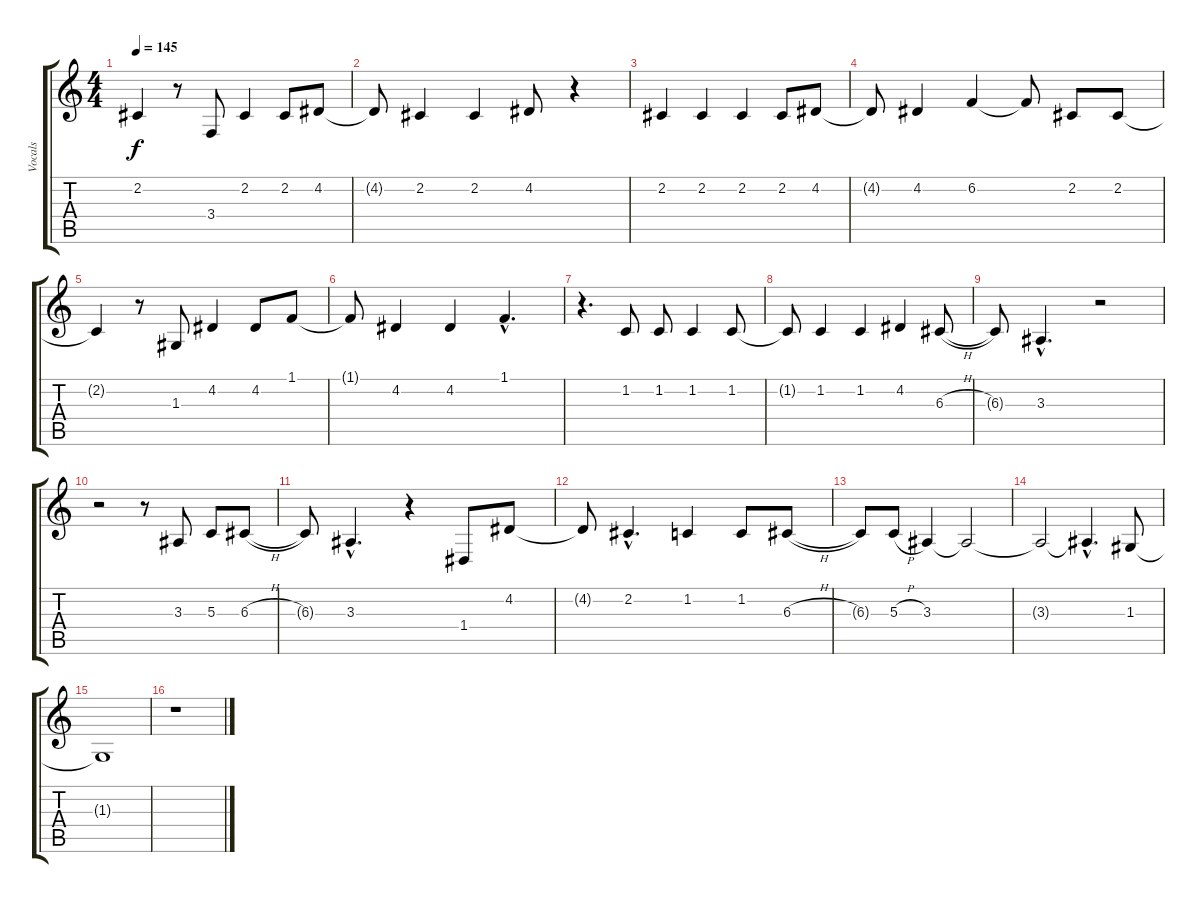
\track ("Vocals" "Vocals") {instrument englishhorn}
\staff {score tabs}
\tuning (E4 B3 G3 D3 A2 E2) {hide}
\ts (4 4)
\tempo 145
\clef g2
\ks c
2.2{t}.4{dy f} r.8 3.4.8 2.2.4 2.2.8 4.2.8 |
4.2{t}.8 2.2.4 2.2.4 4.2.8 r.4 |
2.2.4 2.2.4 2.2.4 2.2.8 4.2.8 |
4.2{t}.8 4.2.4 6.2.4 6.2{t}.8 2.2.8 2.2.8 |
2.2{t}.4 r.8 1.3.8 4.2.4 4.2.8 1.1.8 |
1.1{t}.8 4.2.4 4.2.4 1.1{hac}.4{d} |
r.4{d} 1.2.8 1.2.8 1.2.4 1.2.8 |
1.2{t}.8 1.2.4 1.2.4 4.2.4 6.3{h}.8 |
6.3{t}.8 3.3{hac}.4{d} r.2 |
r.2 r.8 3.3.8 5.3.8 6.3{h}.8 |
6.3{t}.8 3.3{hac}.4{d} r.4 1.4.8 4.2.8 |
4.2{t}.8 2.2{hac}.4{d} 1.2.4 1.2.8 6.3{h}.8 |
6.3{t}.8 5.3{h}.8 3.3.4 3.3{t}.2 |
3.3{t}.2 3.3{hac t}.4{d} 1.3.8 |
1.3{t}.1 |
r.1
